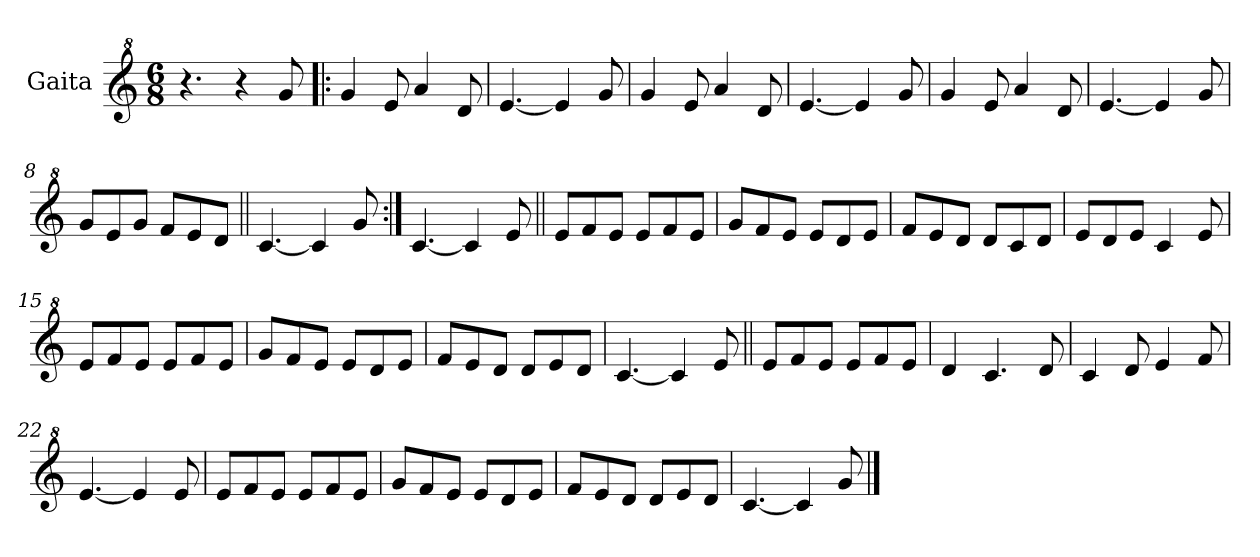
**kern
*part1
*staff1
*I"Gaita
*clefG^2
*k[]
*M6/8
*MM180
=1
4.r
4r
8gg/
=2!|:
4gg/
8ee/
4aa/
8dd/
=3
[4.ee/
4ee/]
8gg/
=4
4gg/
8ee/
4aa/
8dd/
=5
[4.ee/
4ee/]
8gg/
=6
4gg/
8ee/
4aa/
8dd/
=7
[4.ee/
4ee/]
8gg/
!!LO:LB:g=z
=8
8gg/L
8ee/
8gg/J
8ff/L
8ee/
8dd/J
=9||
[4.cc/
4cc/]
8gg/
=10:|!
[4.cc/
4cc/]
8ee/
=11||
8ee/L
8ff/
8ee/J
8ee/L
8ff/
8ee/J
=12
8gg/L
8ff/
8ee/J
8ee/L
8dd/
8ee/J
=13
8ff/L
8ee/
8dd/J
8dd/L
8cc/
8dd/J
=14
8ee/L
8dd/
8ee/J
4cc/
8ee/
!!LO:LB:g=z
=15
8ee/L
8ff/
8ee/J
8ee/L
8ff/
8ee/J
=16
8gg/L
8ff/
8ee/J
8ee/L
8dd/
8ee/J
=17
8ff/L
8ee/
8dd/J
8dd/L
8ee/
8dd/J
=18
[4.cc/
4cc/]
8ee/
=19||
8ee/L
8ff/
8ee/J
8ee/L
8ff/
8ee/J
=20
4dd/
4.cc/
8dd/
=21
4cc/
8dd/
4ee/
8ff/
!!LO:LB:g=z
=22
[4.ee/
4ee/]
8ee/
=23
8ee/L
8ff/
8ee/J
8ee/L
8ff/
8ee/J
=24
8gg/L
8ff/
8ee/J
8ee/L
8dd/
8ee/J
=25
8ff/L
8ee/
8dd/J
8dd/L
8ee/
8dd/J
=26
[4.cc/
4cc/]
8gg/
==
*-
